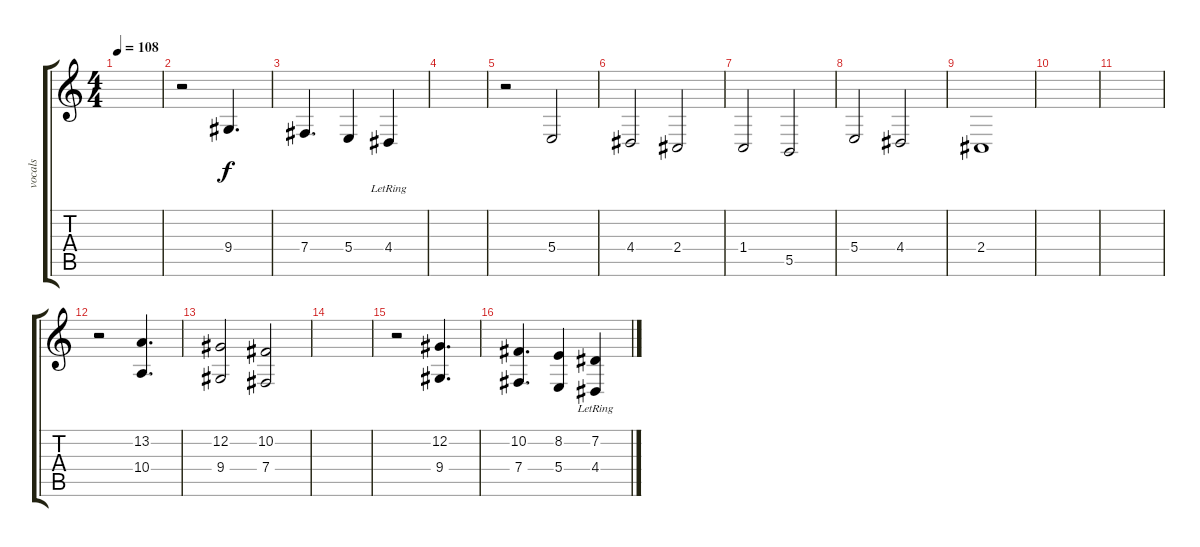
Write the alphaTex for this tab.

\track ("vocals" "vocals") {instrument pad2warm}
\staff {score tabs}
\tuning (Db4 Ab3 E3 B2 Gb2 Db2) {hide}
\ts (4 4)
\tempo 108
\clef g2
\ks c
|
r.2 9.4.4{d} |
7.4.4{d} 5.4.4 4.4{lr}.4 |
|
r.2 5.4.2 |
4.4.2 2.4.2 |
1.4.2 5.5.2 |
5.4.2 4.4.2 |
2.4.1 |
|
|
r.2 (13.2 10.4).4{d} |
(12.2 9.4).2 (10.2 7.4).2 |
|
r.2 (12.2 9.4).4{d} |
(10.2 7.4).4{d} (8.2 5.4).4 (7.2 4.4{lr}).4
